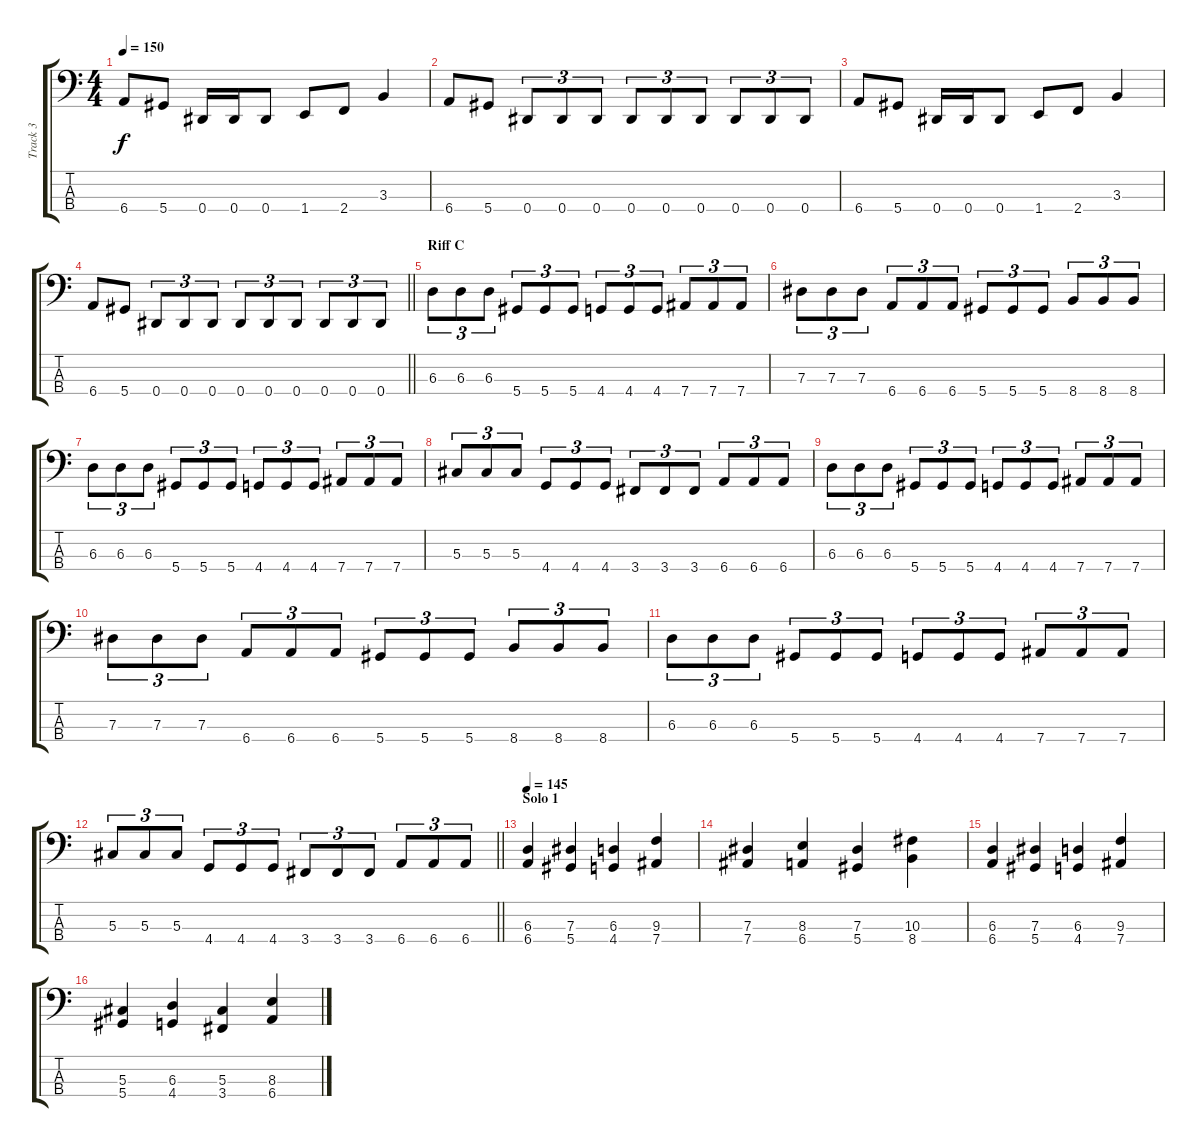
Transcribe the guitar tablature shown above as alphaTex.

\track ("Track 3" "Track 3") {instrument electricbassfinger}
\staff {score tabs}
\tuning (Gb2 Db2 Ab1 Eb1) {hide}
\ts (4 4)
\tempo 150
\clef f4
\ks c
6.4.8{dy f} 5.4.8 0.4.16 0.4.16 0.4.8 1.4.8 2.4.8 3.3.4 |
6.4.8 5.4.8 0.4.8{tu (3 2)} 0.4.8{tu (3 2)} 0.4.8{tu (3 2)} 0.4.8{tu (3 2)} 0.4.8{tu (3 2)} 0.4.8{tu (3 2)} 0.4.8{tu (3 2)} 0.4.8{tu (3 2)} 0.4.8{tu (3 2)} |
6.4.8 5.4.8 0.4.16 0.4.16 0.4.8 1.4.8 2.4.8 3.3.4 |
\barLineRight lightlight
6.4.8 5.4.8 0.4.8{tu (3 2)} 0.4.8{tu (3 2)} 0.4.8{tu (3 2)} 0.4.8{tu (3 2)} 0.4.8{tu (3 2)} 0.4.8{tu (3 2)} 0.4.8{tu (3 2)} 0.4.8{tu (3 2)} 0.4.8{tu (3 2)} |
\section ("" "Riff C")
6.3.8{tu (3 2)} 6.3.8{tu (3 2)} 6.3.8{tu (3 2)} 5.4.8{tu (3 2)} 5.4.8{tu (3 2)} 5.4.8{tu (3 2)} 4.4.8{tu (3 2)} 4.4.8{tu (3 2)} 4.4.8{tu (3 2)} 7.4.8{tu (3 2)} 7.4.8{tu (3 2)} 7.4.8{tu (3 2)} |
7.3.8{tu (3 2)} 7.3.8{tu (3 2)} 7.3.8{tu (3 2)} 6.4.8{tu (3 2)} 6.4.8{tu (3 2)} 6.4.8{tu (3 2)} 5.4.8{tu (3 2)} 5.4.8{tu (3 2)} 5.4.8{tu (3 2)} 8.4.8{tu (3 2)} 8.4.8{tu (3 2)} 8.4.8{tu (3 2)} |
6.3.8{tu (3 2)} 6.3.8{tu (3 2)} 6.3.8{tu (3 2)} 5.4.8{tu (3 2)} 5.4.8{tu (3 2)} 5.4.8{tu (3 2)} 4.4.8{tu (3 2)} 4.4.8{tu (3 2)} 4.4.8{tu (3 2)} 7.4.8{tu (3 2)} 7.4.8{tu (3 2)} 7.4.8{tu (3 2)} |
5.3.8{tu (3 2)} 5.3.8{tu (3 2)} 5.3.8{tu (3 2)} 4.4.8{tu (3 2)} 4.4.8{tu (3 2)} 4.4.8{tu (3 2)} 3.4.8{tu (3 2)} 3.4.8{tu (3 2)} 3.4.8{tu (3 2)} 6.4.8{tu (3 2)} 6.4.8{tu (3 2)} 6.4.8{tu (3 2)} |
6.3.8{tu (3 2)} 6.3.8{tu (3 2)} 6.3.8{tu (3 2)} 5.4.8{tu (3 2)} 5.4.8{tu (3 2)} 5.4.8{tu (3 2)} 4.4.8{tu (3 2)} 4.4.8{tu (3 2)} 4.4.8{tu (3 2)} 7.4.8{tu (3 2)} 7.4.8{tu (3 2)} 7.4.8{tu (3 2)} |
7.3.8{tu (3 2)} 7.3.8{tu (3 2)} 7.3.8{tu (3 2)} 6.4.8{tu (3 2)} 6.4.8{tu (3 2)} 6.4.8{tu (3 2)} 5.4.8{tu (3 2)} 5.4.8{tu (3 2)} 5.4.8{tu (3 2)} 8.4.8{tu (3 2)} 8.4.8{tu (3 2)} 8.4.8{tu (3 2)} |
6.3.8{tu (3 2)} 6.3.8{tu (3 2)} 6.3.8{tu (3 2)} 5.4.8{tu (3 2)} 5.4.8{tu (3 2)} 5.4.8{tu (3 2)} 4.4.8{tu (3 2)} 4.4.8{tu (3 2)} 4.4.8{tu (3 2)} 7.4.8{tu (3 2)} 7.4.8{tu (3 2)} 7.4.8{tu (3 2)} |
\barLineRight lightlight
5.3.8{tu (3 2)} 5.3.8{tu (3 2)} 5.3.8{tu (3 2)} 4.4.8{tu (3 2)} 4.4.8{tu (3 2)} 4.4.8{tu (3 2)} 3.4.8{tu (3 2)} 3.4.8{tu (3 2)} 3.4.8{tu (3 2)} 6.4.8{tu (3 2)} 6.4.8{tu (3 2)} 6.4.8{tu (3 2)} |
\section ("" "Solo 1")
\tempo 145
(6.3 6.4).4 (7.3 5.4).4 (6.3 4.4).4 (9.3 7.4).4 |
(7.3 7.4).4 (8.3 6.4).4 (7.3 5.4).4 (10.3 8.4).4 |
(6.3 6.4).4 (7.3 5.4).4 (6.3 4.4).4 (9.3 7.4).4 |
(5.3 5.4).4 (6.3 4.4).4 (5.3 3.4).4 (8.3 6.4).4
